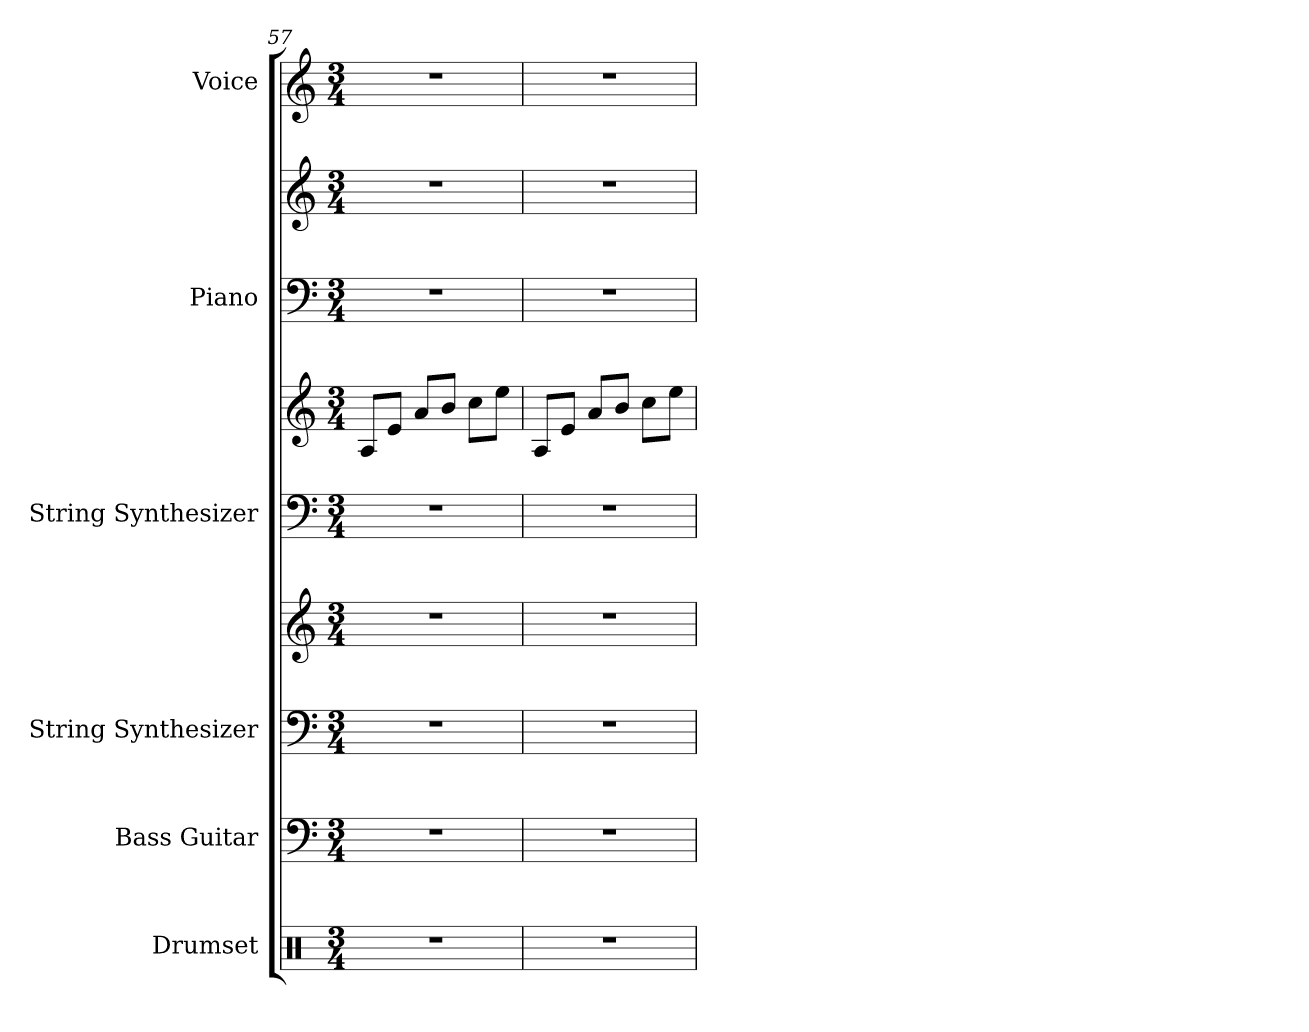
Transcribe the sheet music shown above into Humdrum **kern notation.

**kern	**kern	**kern	**kern	**kern	**kern	**kern	**kern	**kern
*part6	*part5	*part4	*part4	*part3	*part3	*part2	*part2	*part1
*staff9	*staff8	*staff7	*staff6	*staff5	*staff4	*staff3	*staff2	*staff1
*I"Drumset	*I"Bass Guitar	*I"String Synthesizer	*	*I"String Synthesizer	*	*I"Piano	*	*I"Voice
*I'D. Set	*I'B. Guit.	*I'Synth.	*	*I'Synth.	*	*I'Pno.	*	*I'Vo.
!!LO:PB:g=z
*clefX	*clefF4	*clefF4	*clefG2	*clefF4	*clefG2	*clefF4	*clefG2	*clefG2
*	*ITrd7c12	*	*	*	*	*	*	*
*k[]	*k[]	*k[]	*k[]	*k[]	*k[]	*k[]	*k[]	*k[]
*M3/4	*M3/4	*M3/4	*M3/4	*M3/4	*M3/4	*M3/4	*M3/4	*M3/4
=57	=57	=57	=57	=57	=57	=57	=57	=57
2.r	2.r	2.r	2.r	2.r	8A/L	2.r	2.r	2.r
.	.	.	.	.	8e/J	.	.	.
.	.	.	.	.	8a/L	.	.	.
.	.	.	.	.	8b/J	.	.	.
.	.	.	.	.	8cc\L	.	.	.
.	.	.	.	.	8ee\J	.	.	.
=58	=58	=58	=58	=58	=58	=58	=58	=58
2.r	2.r	2.r	2.r	2.r	8A/L	2.r	2.r	2.r
.	.	.	.	.	8e/J	.	.	.
.	.	.	.	.	8a/L	.	.	.
.	.	.	.	.	8b/J	.	.	.
.	.	.	.	.	8cc\L	.	.	.
.	.	.	.	.	8ee\J	.	.	.
=	=	=	=	=	=	=	=	=
*-	*-	*-	*-	*-	*-	*-	*-	*-
